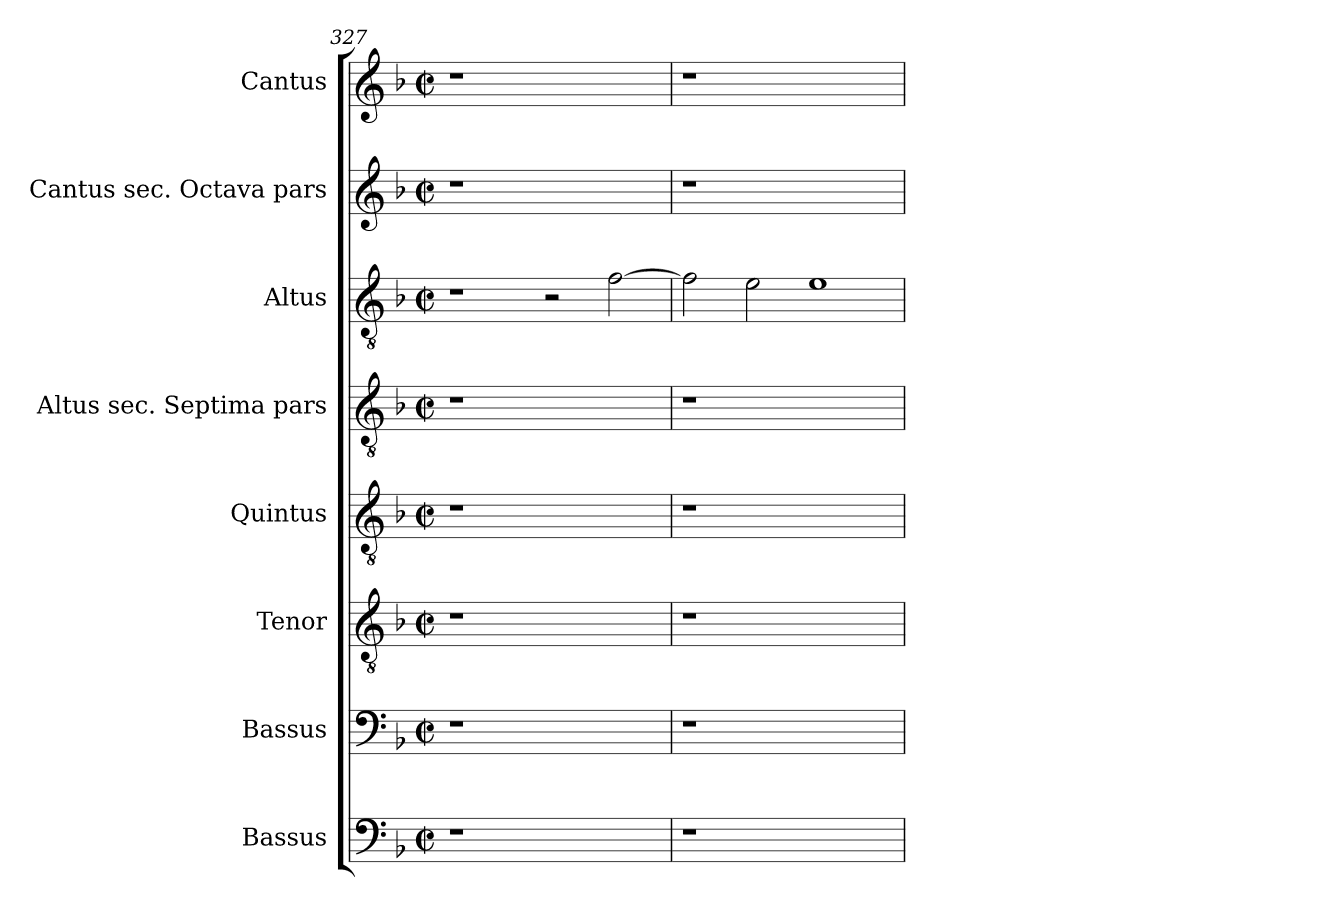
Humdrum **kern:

**kern	**kern	**kern	**kern	**kern	**kern	**kern	**kern
*part8	*part7	*part6	*part5	*part4	*part3	*part2	*part1
*staff8	*staff7	*staff6	*staff5	*staff4	*staff3	*staff2	*staff1
*I"Bassus	*I"Bassus	*I"Tenor	*I"Quintus	*I"Altus sec. Septima pars	*I"Altus	*I"Cantus sec. Octava pars	*I"Cantus
*	*I'Bassus	*I'Tenor	*I'Quintus	*	*I'Altus	*	*I'Cantus
*clefF4	*clefF4	*clefGv2	*clefGv2	*clefGv2	*clefGv2	*clefG2	*clefG2
*k[b-]	*k[b-]	*k[b-]	*k[b-]	*k[b-]	*k[b-]	*k[b-]	*k[b-]
*F:	*F:	*F:	*F:	*F:	*F:	*F:	*F:
*M2/2	*M2/2	*M2/2	*M2/2	*M2/2	*M2/2	*M2/2	*M2/2
*met(c|)	*met(c|)	*met(c|)	*met(c|)	*met(c|)	*met(c|)	*met(c|)	*met(c|)
=327	=327	=327	=327	=327	=327	=327	=327
1r	1r	1r	1r	1r	1r	1r	1r
1ryy	1ryy	1ryy	1ryy	1ryy	2r	1ryy	1ryy
.	.	.	.	.	[>2f\	.	.
=328	=328	=328	=328	=328	=328	=328	=328
1r	1r	1r	1r	1r	2f\]	1r	1r
.	.	.	.	.	2e\	.	.
1ryy	1ryy	1ryy	1ryy	1ryy	1e	1ryy	1ryy
=	=	=	=	=	=	=	=
*-	*-	*-	*-	*-	*-	*-	*-
